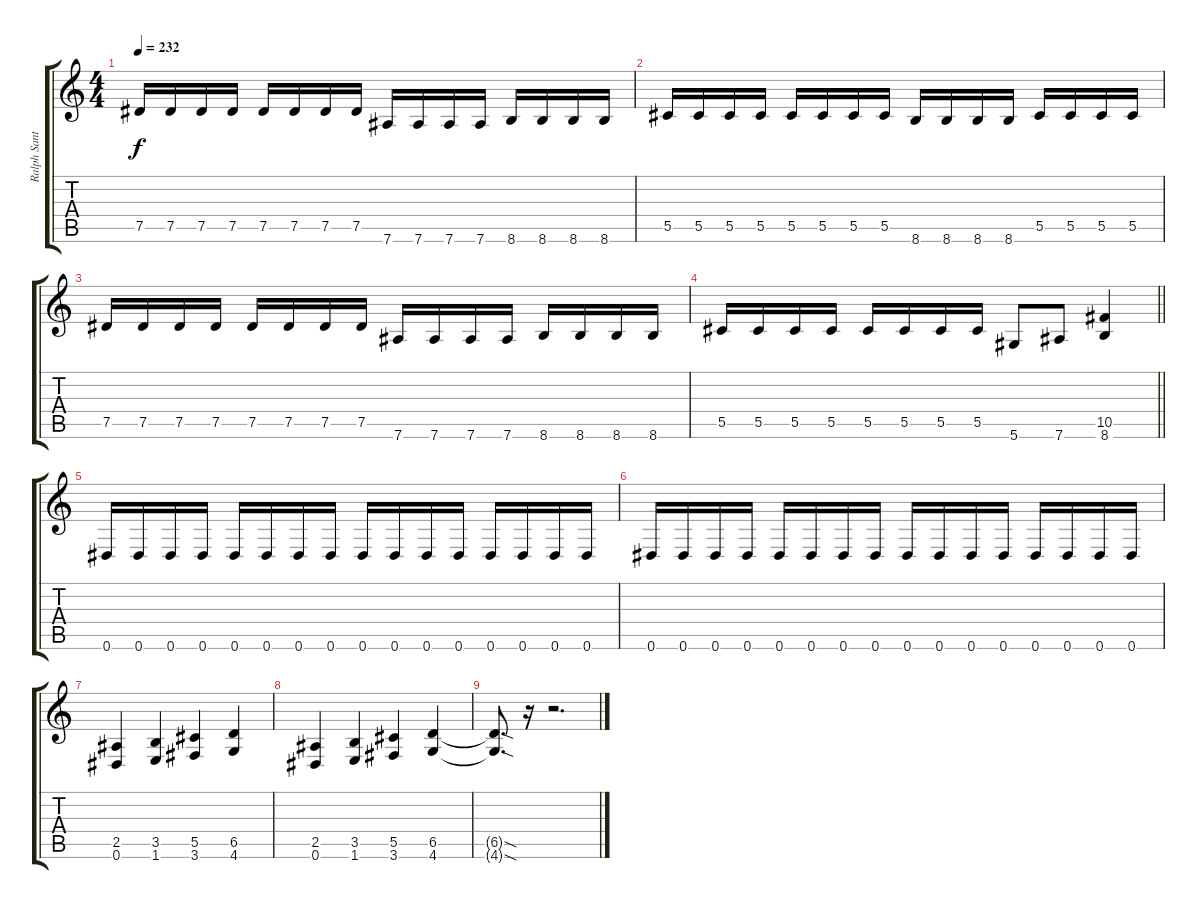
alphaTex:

\track ("Ralph Santolla" "Ralph Sant") {instrument distortionguitar}
\staff {score tabs}
\tuning (Eb4 Bb3 Gb3 Db3 Ab2 Eb2) {hide}
\ts (4 4)
\tempo 232
\clef g2
\ks c
7.5.16{dy f} 7.5.16 7.5.16 7.5.16 7.5.16 7.5.16 7.5.16 7.5.16 7.6.16 7.6.16 7.6.16 7.6.16 8.6.16 8.6.16 8.6.16 8.6.16 |
5.5.16 5.5.16 5.5.16 5.5.16 5.5.16 5.5.16 5.5.16 5.5.16 8.6.16 8.6.16 8.6.16 8.6.16 5.5.16 5.5.16 5.5.16 5.5.16 |
7.5.16 7.5.16 7.5.16 7.5.16 7.5.16 7.5.16 7.5.16 7.5.16 7.6.16 7.6.16 7.6.16 7.6.16 8.6.16 8.6.16 8.6.16 8.6.16 |
\barLineRight lightlight
5.5.16 5.5.16 5.5.16 5.5.16 5.5.16 5.5.16 5.5.16 5.5.16 5.6.8 7.6.8 (10.5 8.6).4 |
\section ("" "")
0.6.16 0.6.16 0.6.16 0.6.16 0.6.16 0.6.16 0.6.16 0.6.16 0.6.16 0.6.16 0.6.16 0.6.16 0.6.16 0.6.16 0.6.16 0.6.16 |
0.6.16 0.6.16 0.6.16 0.6.16 0.6.16 0.6.16 0.6.16 0.6.16 0.6.16 0.6.16 0.6.16 0.6.16 0.6.16 0.6.16 0.6.16 0.6.16 |
(2.5 0.6).4{volume 14 balance 3} (3.5 1.6).4 (5.5 3.6).4 (6.5 4.6).4 |
(2.5 0.6).4 (3.5 1.6).4 (5.5 3.6).4 (6.5 4.6).4 |
(6.5{sod t} 4.6{sod t}).8{d} r.16 r.2{d}
